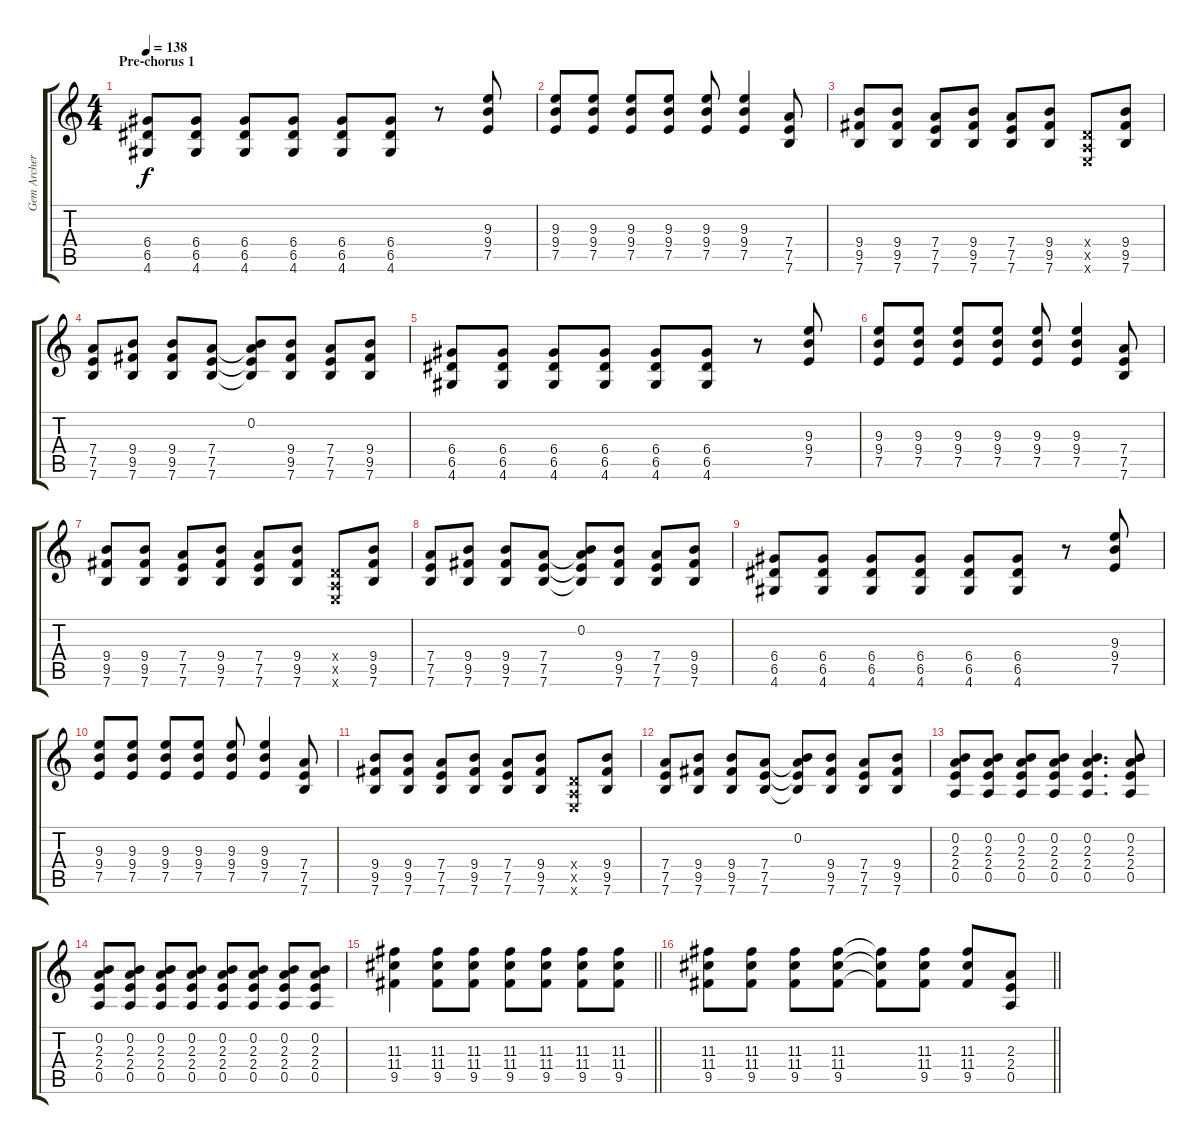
\track ("Gem Archer" "Gem Archer") {instrument overdrivenguitar}
\staff {score tabs}
\tuning (E4 B3 G3 D3 A2 E2) {hide}
\ts (4 4)
\section ("" "Pre-chorus 1")
\tempo 138
\clef g2
\ks c
(6.4 6.5 4.6).8{dy f} (6.4 6.5 4.6).8 (6.4 6.5 4.6).8 (6.4 6.5 4.6).8 (6.4 6.5 4.6).8 (6.4 6.5 4.6).8 r.8 (9.3 9.4 7.5).8 |
(9.3 9.4 7.5).8 (9.3 9.4 7.5).8 (9.3 9.4 7.5).8 (9.3 9.4 7.5).8 (9.3 9.4 7.5).8 (9.3 9.4 7.5).4 (7.4 7.5 7.6).8 |
(9.4 9.5 7.6).8 (9.4 9.5 7.6).8 (7.4 7.5 7.6).8 (9.4 9.5 7.6).8 (7.4 7.5 7.6).8 (9.4 9.5 7.6).8 (0.4{x} 0.5{x} 0.6{x}).8 (9.4 9.5 7.6).8 |
(7.4 7.5 7.6).8 (9.4 9.5 7.6).8 (9.4 9.5 7.6).8 (7.4 7.5 7.6).8 (0.2 7.4{t} 7.5{t} 7.6{t}).8 (9.4 9.5 7.6).8 (7.4 7.5 7.6).8 (9.4 9.5 7.6).8 |
(6.4 6.5 4.6).8 (6.4 6.5 4.6).8 (6.4 6.5 4.6).8 (6.4 6.5 4.6).8 (6.4 6.5 4.6).8 (6.4 6.5 4.6).8 r.8 (9.3 9.4 7.5).8 |
(9.3 9.4 7.5).8 (9.3 9.4 7.5).8 (9.3 9.4 7.5).8 (9.3 9.4 7.5).8 (9.3 9.4 7.5).8 (9.3 9.4 7.5).4 (7.4 7.5 7.6).8 |
(9.4 9.5 7.6).8 (9.4 9.5 7.6).8 (7.4 7.5 7.6).8 (9.4 9.5 7.6).8 (7.4 7.5 7.6).8 (9.4 9.5 7.6).8 (0.4{x} 0.5{x} 0.6{x}).8 (9.4 9.5 7.6).8 |
(7.4 7.5 7.6).8 (9.4 9.5 7.6).8 (9.4 9.5 7.6).8 (7.4 7.5 7.6).8 (0.2 7.4{t} 7.5{t} 7.6{t}).8 (9.4 9.5 7.6).8 (7.4 7.5 7.6).8 (9.4 9.5 7.6).8 |
(6.4 6.5 4.6).8 (6.4 6.5 4.6).8 (6.4 6.5 4.6).8 (6.4 6.5 4.6).8 (6.4 6.5 4.6).8 (6.4 6.5 4.6).8 r.8 (9.3 9.4 7.5).8 |
(9.3 9.4 7.5).8 (9.3 9.4 7.5).8 (9.3 9.4 7.5).8 (9.3 9.4 7.5).8 (9.3 9.4 7.5).8 (9.3 9.4 7.5).4 (7.4 7.5 7.6).8 |
(9.4 9.5 7.6).8 (9.4 9.5 7.6).8 (7.4 7.5 7.6).8 (9.4 9.5 7.6).8 (7.4 7.5 7.6).8 (9.4 9.5 7.6).8 (0.4{x} 0.5{x} 0.6{x}).8 (9.4 9.5 7.6).8 |
(7.4 7.5 7.6).8 (9.4 9.5 7.6).8 (9.4 9.5 7.6).8 (7.4 7.5 7.6).8 (0.2 7.4{t} 7.5{t} 7.6{t}).8 (9.4 9.5 7.6).8 (7.4 7.5 7.6).8 (9.4 9.5 7.6).8 |
(0.2 2.3 2.4 0.5).8 (0.2 2.3 2.4 0.5).8 (0.2 2.3 2.4 0.5).8 (0.2 2.3 2.4 0.5).8 (0.2 2.3 2.4 0.5).4{d} (0.2 2.3 2.4 0.5).8 |
(0.2 2.3 2.4 0.5).8 (0.2 2.3 2.4 0.5).8 (0.2 2.3 2.4 0.5).8 (0.2 2.3 2.4 0.5).8 (0.2 2.3 2.4 0.5).8 (0.2 2.3 2.4 0.5).8 (0.2 2.3 2.4 0.5).8 (0.2 2.3 2.4 0.5).8 |
\barLineRight lightlight
(11.3 11.4 9.5).4 (11.3 11.4 9.5).8 (11.3 11.4 9.5).8 (11.3 11.4 9.5).8 (11.3 11.4 9.5).8 (11.3 11.4 9.5).8 (11.3 11.4 9.5).8 |
\barLineRight lightlight
(11.3 11.4 9.5).8 (11.3 11.4 9.5).8 (11.3 11.4 9.5).8 (11.3 11.4 9.5).8 (11.3{t} 11.4{t} 9.5{t}).8 (11.3 11.4 9.5).8 (11.3 11.4 9.5).8 (2.3 2.4 0.5).8
